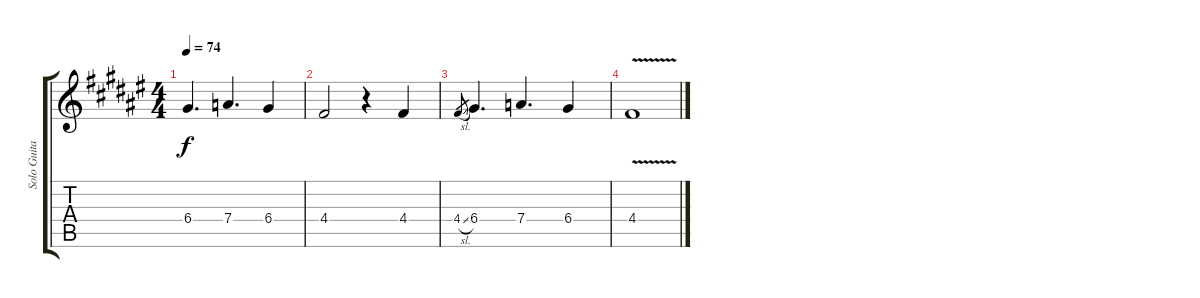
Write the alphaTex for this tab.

\track ("Solo Guitar" "Solo Guita") {instrument acousticguitarsteel}
\staff {score tabs}
\tuning (E4 B3 G3 D3 A2 E2) {hide}
\ts (4 4)
\tempo 74
\clef g2
\ks f#
6.4.4{d dy f instrument overdrivenguitar} 7.4.4{d} 6.4.4 |
4.4.2 r.4 4.4.4 |
4.4{sl}.8{gr} 6.4.4{d} 7.4.4{d} 6.4.4 |
4.4{v}.1
